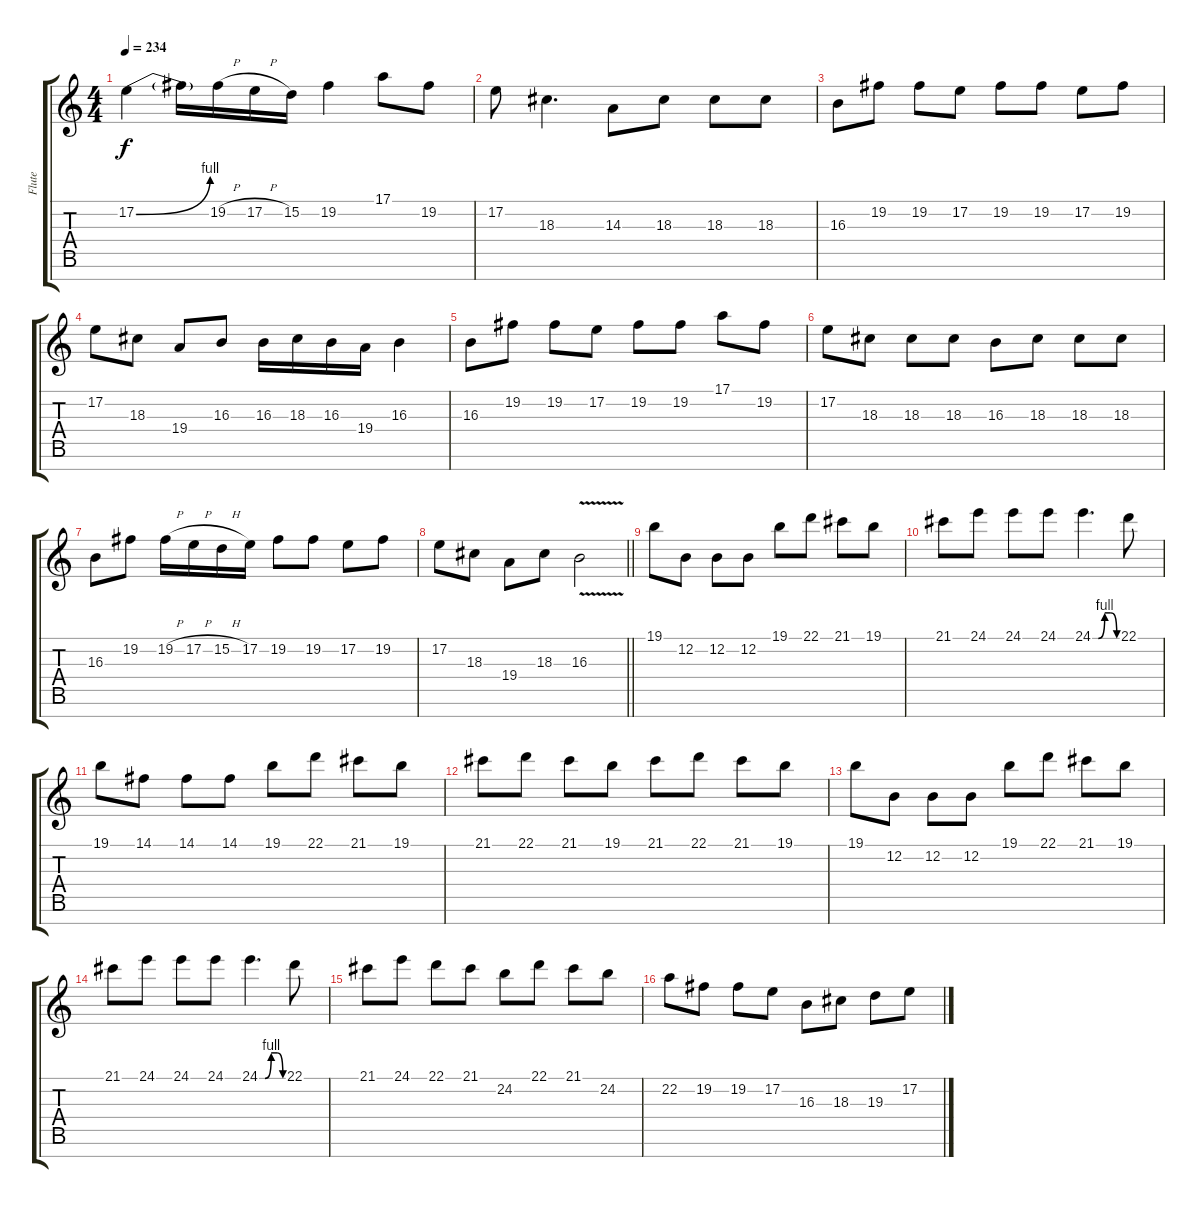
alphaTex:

\track ("Flute" "Flute") {instrument piccolo}
\staff {score tabs}
\tuning (E4 B3 G3 D3 A2 E2 B1) {hide}
\ts (4 4)
\tempo 234
\clef g2
\ks c
17.2{be (bend 0 0 60 4)}.4{dy f} 17.2{t}.16 19.2{h}.16 17.2{h}.16 15.2.16 19.2.4 17.1.8 19.2.8 |
17.2.8 18.3.4{d} 14.3.8 18.3.8 18.3.8 18.3.8 |
16.3.8 19.2.8 19.2.8 17.2.8 19.2.8 19.2.8 17.2.8 19.2.8 |
17.2.8 18.3.8 19.4.8 16.3.8 16.3.16 18.3.16 16.3.16 19.4.16 16.3.4 |
16.3.8 19.2.8 19.2.8 17.2.8 19.2.8 19.2.8 17.1.8 19.2.8 |
17.2.8 18.3.8 18.3.8 18.3.8 16.3.8 18.3.8 18.3.8 18.3.8 |
16.3.8 19.2.8 19.2{h}.16 17.2{h}.16 15.2{h}.16 17.2.16 19.2.8 19.2.8 17.2.8 19.2.8 |
\barLineRight lightlight
17.2.8 18.3.8 19.4.8 18.3.8 16.3{v}.2 |
19.1.8{volume 14} 12.2.8 12.2.8 12.2.8 19.1.8 22.1.8 21.1.8 19.1.8 |
21.1.8 24.1.8 24.1.8 24.1.8 24.1{be (custom 0 0 14 0 30 4 45 4 60 0)}.4{d} 22.1.8 |
19.1.8 14.1.8 14.1.8 14.1.8 19.1.8 22.1.8 21.1.8 19.1.8 |
21.1.8 22.1.8 21.1.8 19.1.8 21.1.8 22.1.8 21.1.8 19.1.8 |
19.1.8 12.2.8 12.2.8 12.2.8 19.1.8 22.1.8 21.1.8 19.1.8 |
21.1.8 24.1.8 24.1.8 24.1.8 24.1{be (custom 0 0 14 0 30 4 45 4 60 0)}.4{d} 22.1.8 |
21.1.8 24.1.8 22.1.8 21.1.8 24.2.8 22.1.8 21.1.8 24.2.8 |
22.2.8 19.2.8 19.2.8 17.2.8 16.3.8 18.3.8 19.3.8 17.2.8
